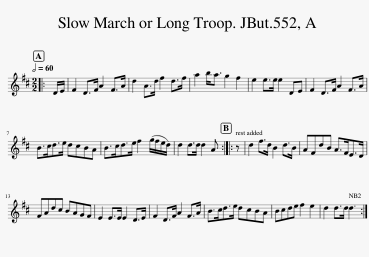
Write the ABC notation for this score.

X:1
L:1/8
Q:1/2=60
M:2/2
I:linebreak $
K:D
V:1 treble
V:1
|: D/E/ | F2 D>F A2 F>A | d2 A>d f2 d>f | a2 b<a g2 f2 | e2 e>e e2 DE | %5
 F2 D>F A2 F>A |$ B>cd>e dcBA | B>cd>e f2 (g/f/e/d/) | d2 d>d d2 A :: z | %10
 d2 f>d B2 d>B | AFdB A>FE>D |$ FAdc BAGF | E2 E>E E2 D>E | F2 D>F A2 F>A | %15
 B>cd>e dcBA | Bcde f2 e2 | d2 d>d d3 :| %18
